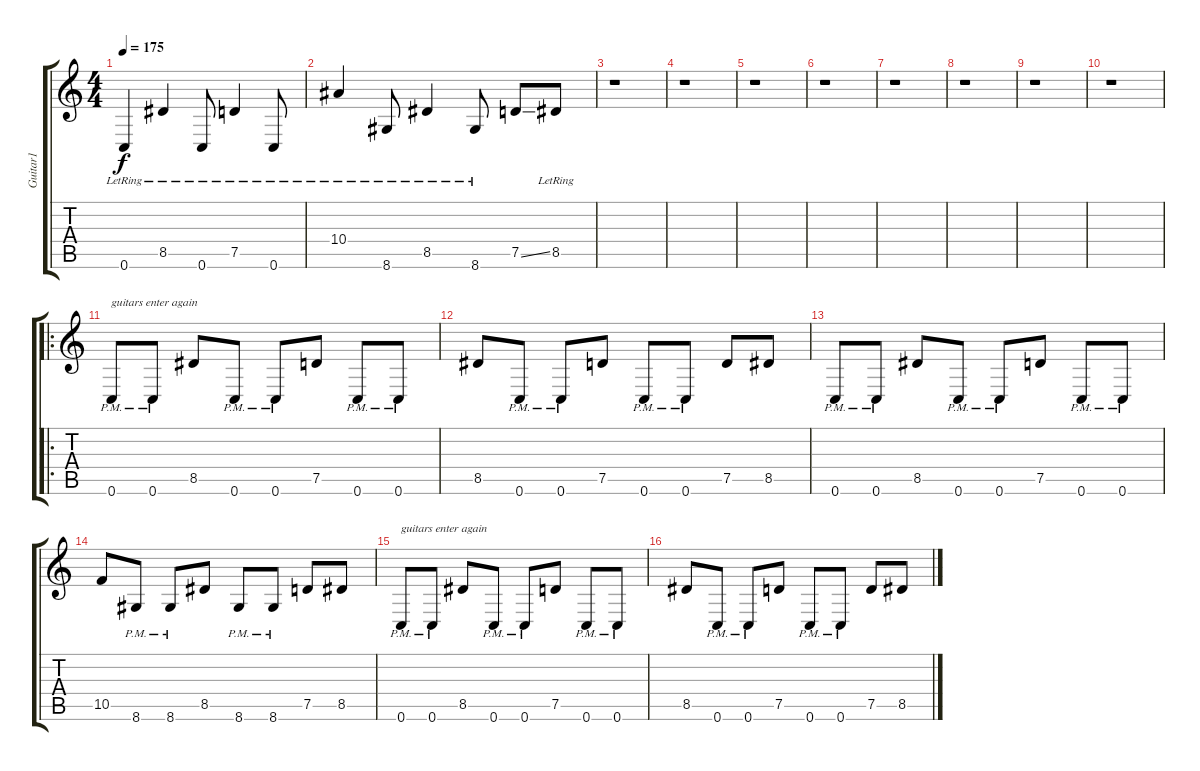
\track ("Guitar1" "Guitar1") {instrument distortionguitar}
\staff {score tabs}
\tuning (D4 A3 F3 C3 G2 C2) {hide}
\ts (4 4)
\tempo 175
\clef g2
\ks c
0.6{lr}.4{dy f} 8.5{lr}.4 0.6{lr}.8 7.5{lr}.4 0.6{lr}.8 |
10.4{lr}.4 8.6{lr}.8 8.5{lr}.4 8.6{lr}.8 7.5{ss}.8 8.5{lr}.8 |
r.1 |
r.1 |
r.1 |
r.1 |
r.1 |
r.1 |
r.1 |
r.1 |
\ro
0.6{pm}.8{txt "guitars enter again"} 0.6{pm}.8 8.5.8 0.6{pm}.8 0.6{pm}.8 7.5.8 0.6{pm}.8 0.6{pm}.8 |
8.5.8 0.6{pm}.8 0.6{pm}.8 7.5.8 0.6{pm}.8 0.6{pm}.8 7.5.8 8.5.8 |
0.6{pm}.8 0.6{pm}.8 8.5.8 0.6{pm}.8 0.6{pm}.8 7.5.8 0.6{pm}.8 0.6{pm}.8 |
10.5.8 8.6{pm}.8 8.6{pm}.8 8.5.8 8.6{pm}.8 8.6{pm}.8 7.5.8 8.5.8 |
0.6{pm}.8{txt "guitars enter again"} 0.6{pm}.8 8.5.8 0.6{pm}.8 0.6{pm}.8 7.5.8 0.6{pm}.8 0.6{pm}.8 |
8.5.8 0.6{pm}.8 0.6{pm}.8 7.5.8 0.6{pm}.8 0.6{pm}.8 7.5.8 8.5.8
